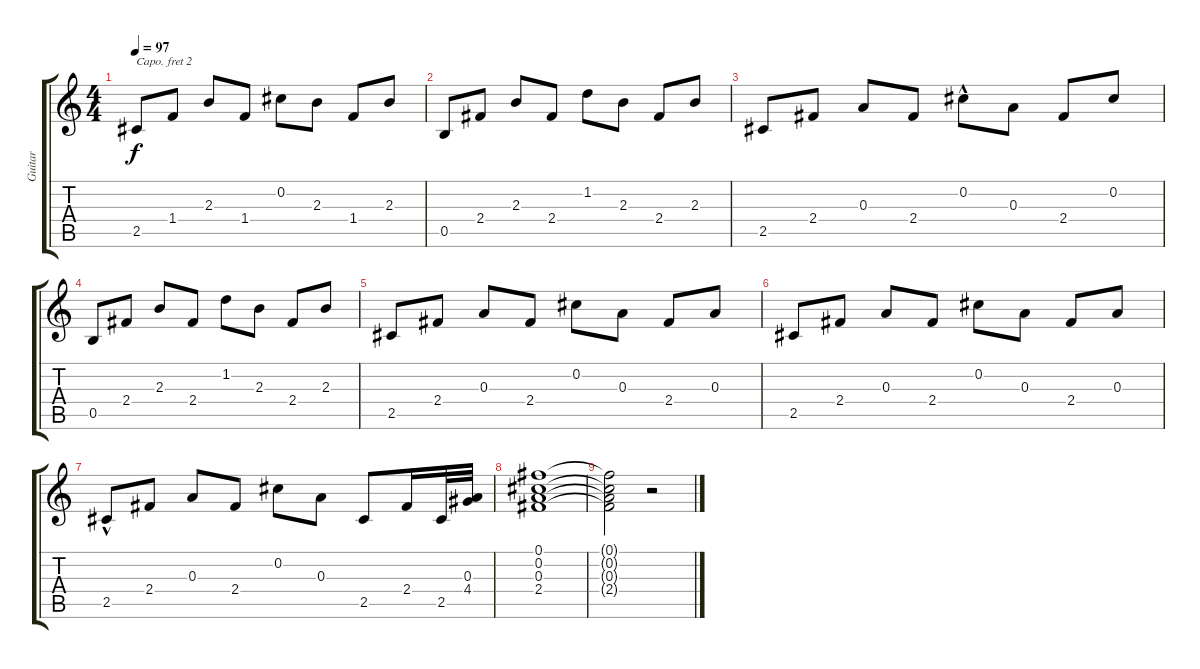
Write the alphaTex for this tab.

\track ("Guitar" "Guitar") {instrument acousticguitarsteel}
\staff {score tabs}
\capo 2
\tuning (E4 B3 G3 D3 A2 E2) {hide}
\ts (4 4)
\tempo 97
\clef g2
\ks c
2.5.8{dy f} 1.4.8 2.3.8 1.4.8 0.2.8 2.3.8 1.4.8 2.3.8 |
0.5.8 2.4.8 2.3.8 2.4.8 1.2.8 2.3.8 2.4.8 2.3.8 |
2.5.8 2.4.8 0.3.8 2.4.8 0.2{hac}.8 0.3.8 2.4.8 0.2.8 |
0.5.8 2.4.8 2.3.8 2.4.8 1.2.8 2.3.8 2.4.8 2.3.8 |
2.5.8 2.4.8 0.3.8 2.4.8 0.2.8 0.3.8 2.4.8 0.3.8 |
2.5.8 2.4.8 0.3.8 2.4.8 0.2.8 0.3.8 2.4.8 0.3.8 |
2.5{hac}.8 2.4.8 0.3.8 2.4.8 0.2.8 0.3.8 2.5.8 2.4.16 2.5.32 (0.3 4.4).32 |
(0.1 0.2 0.3 2.4).1 |
(0.1{t} 0.2{t} 0.3{t} 2.4{t}).2 r.2
